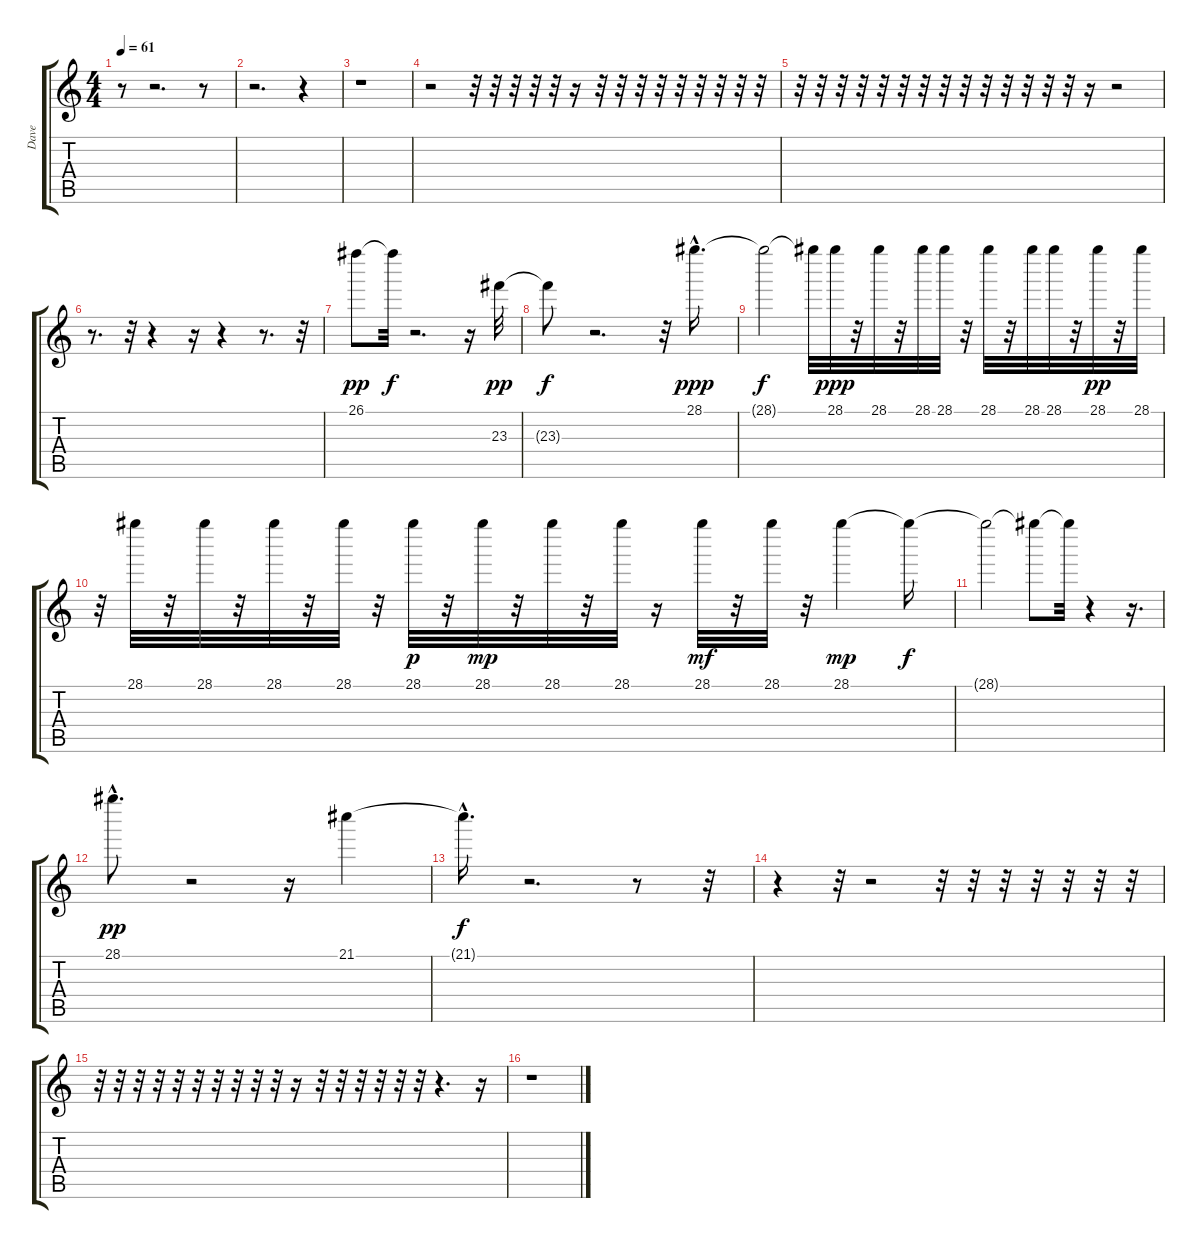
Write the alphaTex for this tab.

\track ("Dave" "Dave") {instrument electricguitarjazz}
\staff {score tabs}
\tuning (E4 B3 G3 D3 A2 E2) {hide}
\ts (4 4)
\tempo 61
\clef g2
\ks c
r.8{dy f} r.2{d} r.8 |
r.2{d} r.4 |
r.1 |
r.2 r.32 r.32 r.32 r.32 r.32 r.16 r.32 r.32 r.32 r.32 r.32 r.32 r.32 r.32 r.32 |
r.32 r.32 r.32 r.32 r.32 r.32 r.32 r.32 r.32 r.32 r.32 r.32 r.32 r.32 r.16 r.2 |
r.8{d} r.32 r.4 r.16 r.4 r.8{d} r.32 |
26.1.8{dy pp} 26.1{t}.32{dy f} r.2{d} r.16 23.3.32{dy pp} |
23.3{t}.8{dy f} r.2{d} r.32 28.1{hac}.16{d dy ppp} |
28.1{t}.2{dy f} 28.1{t}.32 28.1.32{dy ppp} r.32 28.1.32 r.32 28.1.32 28.1.32 r.32 28.1.32 r.32 28.1.32 28.1.32 r.32 28.1.32{dy pp} r.32 28.1.32 |
r.32 28.1.32 r.32 28.1.32 r.32 28.1.32 r.32 28.1.32 r.32 28.1.32{dy p} r.32 28.1.32{dy mp} r.32 28.1.32 r.32 28.1.32 r.16 28.1.32{dy mf} r.32 28.1.32 r.32 28.1.4{dy mp} 28.1{t}.16{dy f} |
28.1{t}.2 28.1{t}.8 28.1{t}.32 r.4 r.16{d} |
28.1{hac}.8{d dy pp} r.2 r.16 21.1.4 |
21.1{hac t}.16{d dy f} r.2{d} r.8 r.32 |
r.4 r.32 r.2 r.32 r.32 r.32 r.32 r.32 r.32 r.32 |
r.32 r.32 r.32 r.32 r.32 r.32 r.32 r.32 r.32 r.32 r.16 r.32 r.32 r.32 r.32 r.32 r.32 r.4{d} r.16 |
r.1
